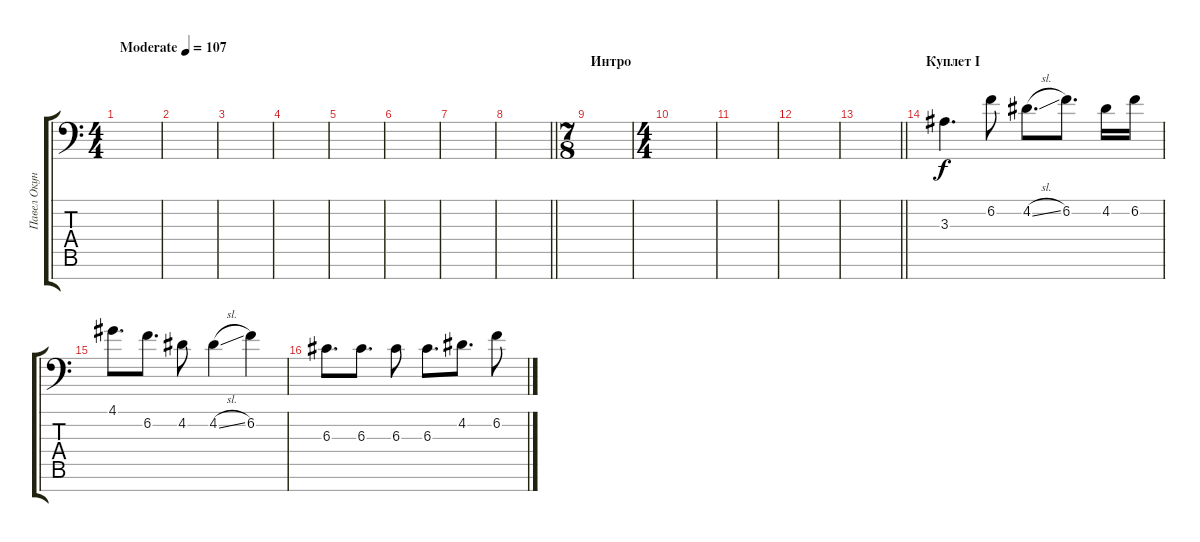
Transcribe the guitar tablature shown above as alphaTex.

\track ("Павел Окунев" "Павел Окун") {instrument lead2sawtooth}
\staff {score tabs}
\tuning (E4 B3 G3 D3 A2 E2 C-1) {hide}
\ts (4 4)
\tempo (107 "Moderate")
\clef f4
\ks c
|
|
|
|
|
|
|
\barLineRight lightlight
|
\ts (7 8)
\section ("" "Интро")
|
\ts (4 4)
|
|
|
\barLineRight lightlight
|
\section ("" "Куплет I")
3.3.4{d} 6.2.8 4.2{sl}.8{d} 6.2.8{d} 4.2.16 6.2.16 |
4.1.8{d} 6.2.8{d} 4.2.8 4.2{sl}.4 6.2.4 |
6.3.8{d} 6.3.8{d} 6.3.8 6.3.8{d} 4.2.8{d} 6.2.8
